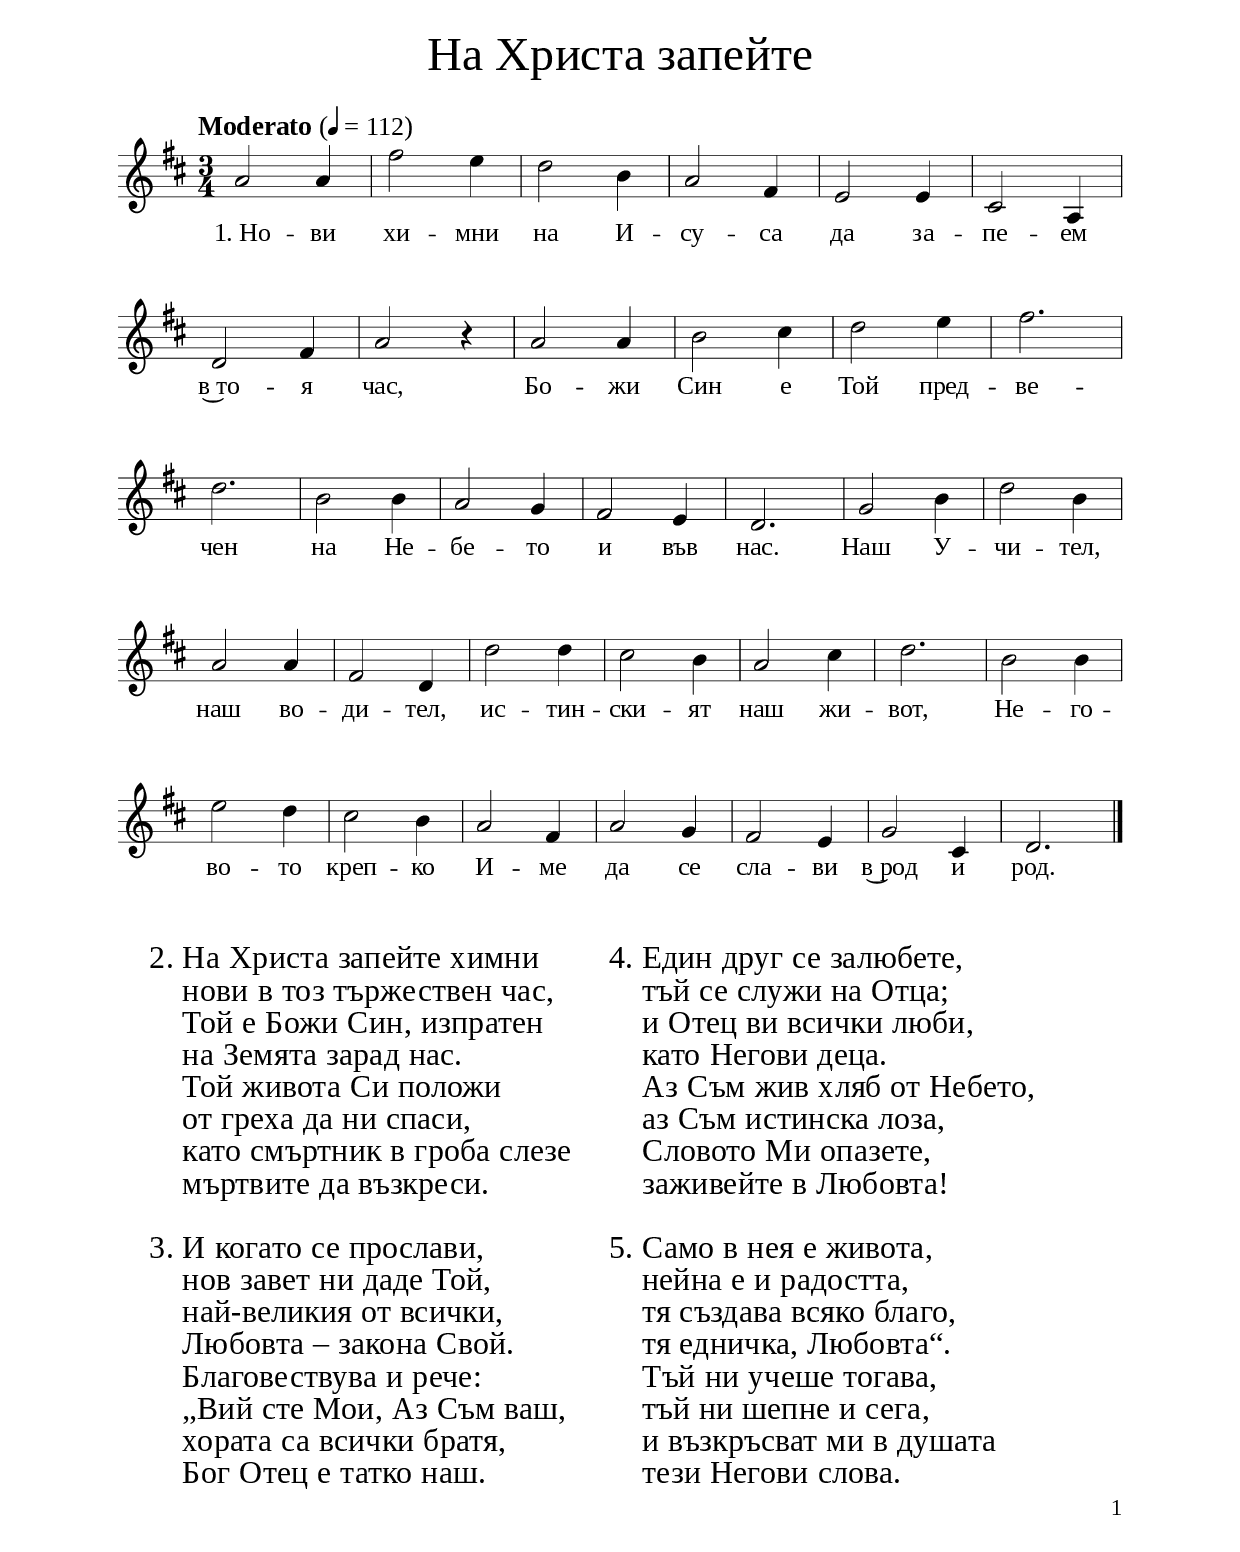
\version "2.24.3"

% include paper part and global functions
\include "include/globals.ily"

\bookpart {
  \label #'ref060
  \tocItem \markup "На Христа запейте "
  \include "include/bookpart-paper.ily"
  \score {
    \include "include/score-layout.ily"

    \new Voice \absolute  {
      \clef treble
      \key d \major
      \time 3/4
      \tempoFunc "Moderato" 4 "112"
      \autoBeamOff


      a'2 a'4| fis''2 e''4| d''2 b'4 | a'2 fis'4 | e'2 e'4 | cis'2 a4 | \break

      d'2 fis'4 | a'2 r4| a'2 a'4| b'2 cis''4 | d''2 e''4| fis''2.| \break

      d''2. |  b'2 b'4| a'2 g'4 | fis'2 e'4 | d'2. | g'2 b'4 | d''2 b'4| \break

      a'2 a'4 | fis'2 d'4 | d''2 d''4 | cis''2 b'4 | a'2 cis''4 | d''2. | b'2 b'4 |  \break

      e''2 d''4 | cis''2 b'4 | a'2 fis'4 | a'2 g'4 | fis'2 e'4 | g'2 cis'4| d'2. | \bar "|." \break
    }

    \addlyrics {
      "1. Но" -- ви хи -- мни на И -- су -- са да за -- пе -- ем
      в~то -- я час, Бо -- жи Син е Той пред -- ве --
      чен на Не -- бе -- то и във нас.  Наш У -- чи -- тел,
      наш во -- ди -- тел, ис -- тин -- ски -- ят наш жи -- вот, Не -- го --
      во -- то креп -- ко И -- ме да се сла -- ви в~род и род.
    }

    \header {
      title = \titleFunc #'ref_desc_2 "На Христа запейте" "Na Hrista zapejte"
    }

    \midi{}

  } % score

  \markup \empty-one

  \markup \fontsize #bgCoupletFontSize {
    \hspace #3
    \override #`(baseline-skip . ,bgCoupletBaselineSkip)
    \column {
      \line {   2.  На Христа запейте химни  }

      \line {   "   " нови в тоз тържествен час, }

      \line {   "   " Той е Божи Син, изпратен }

      \line {   "   " на Земята зарад нас. }

      \line {   "   " Той живота Си положи }

      \line {   "   " от греха да ни спаси, }

      \line {   "   " като смъртник в гроба слезе }

      \line {   "   " мъртвите да възкреси. }
      \line {   "   "}

      \line {   3.  И когато се прослави, }

      \line {   "   " нов завет ни даде Той, }

      \line {   "   " най-великия от всички, }

      \line {   "   " Любовта – закона Свой. }

      \line {   "   " Благовествува и рече: }

      \line {   "   " „Вий сте Мои, Aз Съм ваш, }

      \line {   "   " хората са всички братя, }

      \line {   "   " Бог Отец е татко наш. }

    }

    \hspace #3
    \override #`(baseline-skip . ,bgCoupletBaselineSkip)
    \column {


      \line {  4.  Един друг се залюбете, }

      \line {   "   " тъй се служи на Отца; }

      \line {   "   " и Отец ви всички люби, }

      \line {   "   " като Негови деца. }

      \line {   "   " Аз Съм жив хляб от Небето, }

      \line {   "   " аз Съм истинска лоза, }

      \line {   "   " Словото Ми опазете, }

      \line {   "   " заживейте в Любовта! }
      \line {   "   "}

      \line {   5.  Само в нея е живота, }

      \line {   "   " нейна е и радостта, }

      \line {   "   " тя създава всяко благо, }

      \line {   "   " тя едничка, Любовта“. }

      \line {   "   " Тъй ни учеше тогава,  }

      \line {   "   " тъй ни шепне и сега, }

      \line {   "   " и възкръсват ми в душата }

      \line {   "   " тези Негови слова. }


    }

  } % markup


} % bookpart
